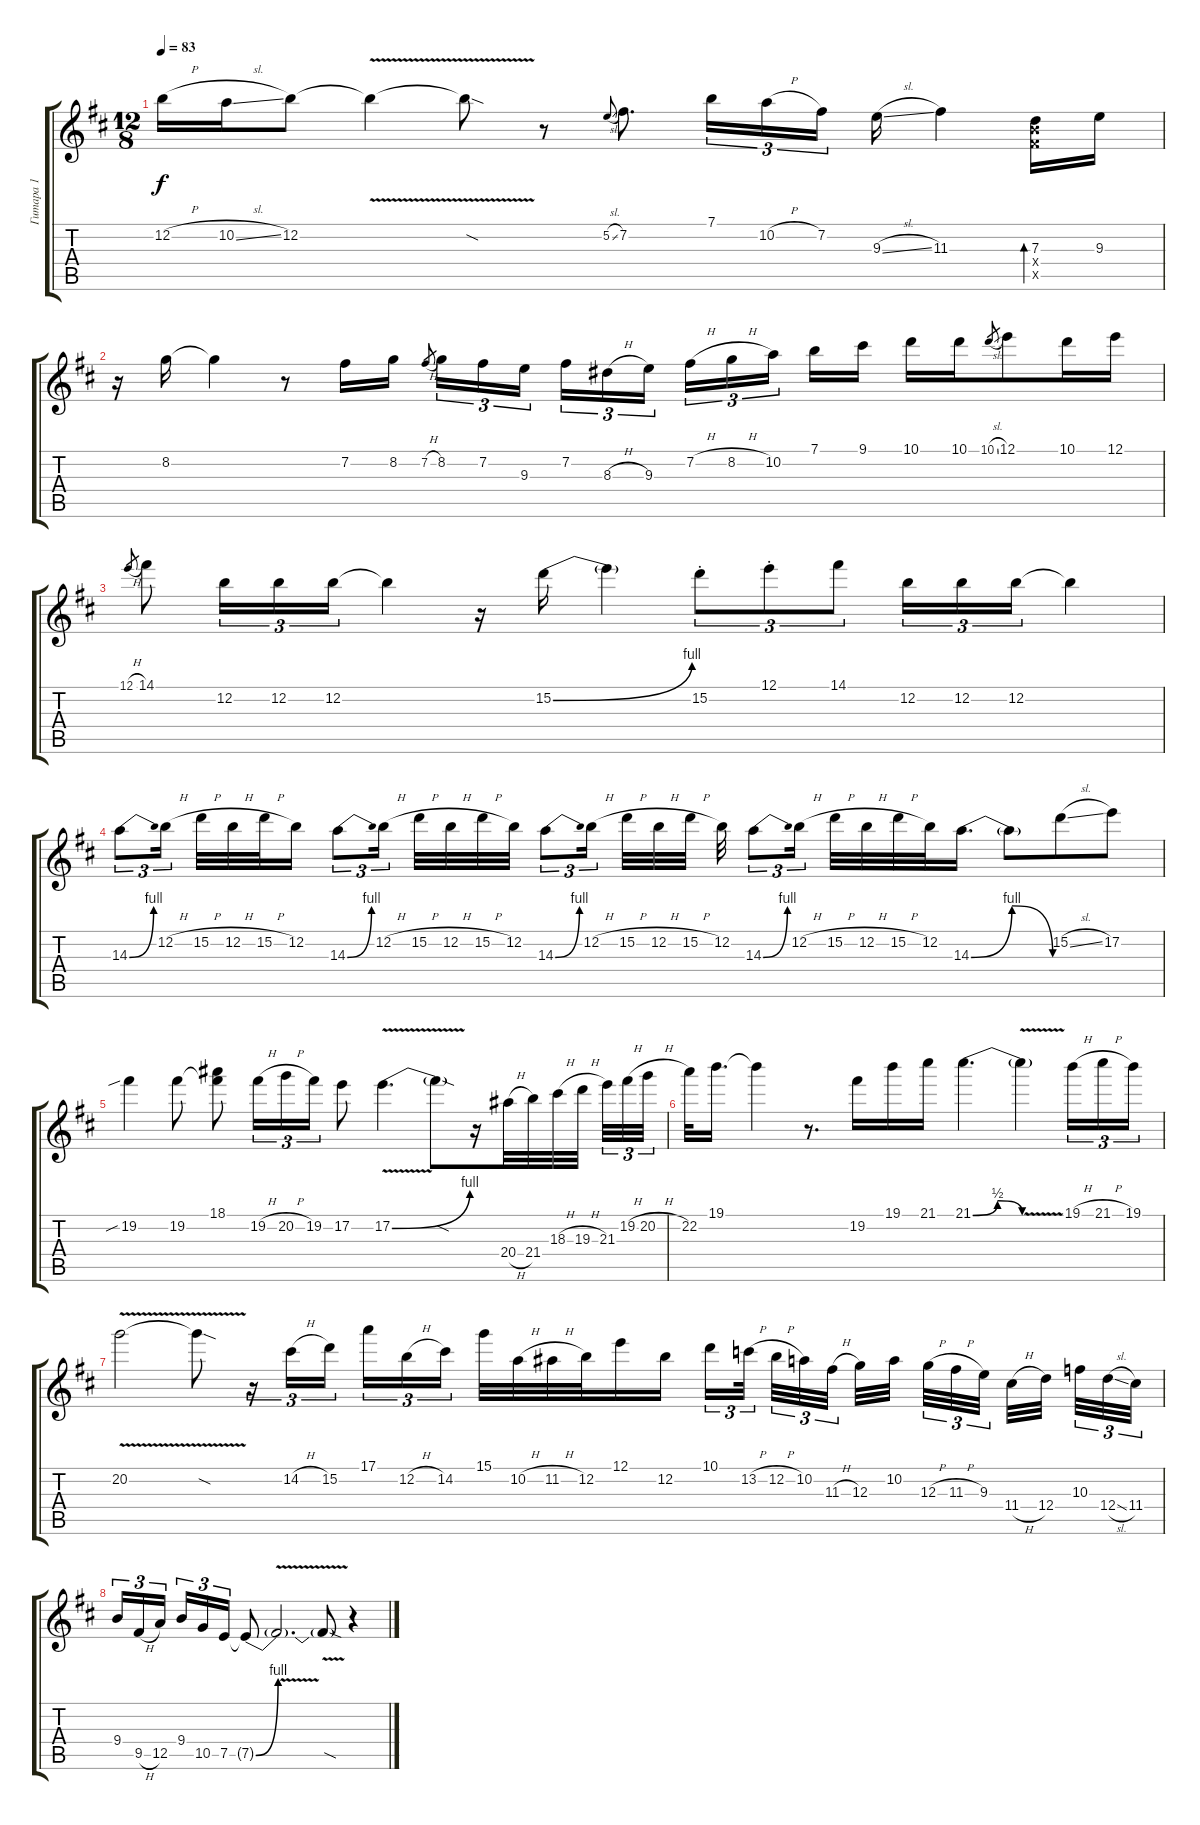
\track ("Гитара 1" "Гитара 1") {instrument overdrivenguitar}
\staff {score tabs}
\tuning (E4 B3 G3 D3 A2 E2) {hide}
\ts (12 8)
\tempo 83
\clef g2
\ks bminor
12.2{h}.16{dy f} 10.2{sl}.16 12.2.8 12.2{v t}.4 12.2{sod t}.8 r.8 5.2{sl}.8{gr onbeat} 7.2.8{d} 7.1.16{tu (3 2)} 10.2{h}.16{tu (3 2)} 7.2.16{tu (3 2) beam splitsecondary} 9.3{sl}.16 11.3.4 (7.3 9.4{x} 9.5{x}).16{bd 480} 9.3.16 |
r.16 8.2.16 8.2{t}.4 r.8 7.2.16 8.2.16 7.2{h}.8{gr beam splitsecondary} 8.2.16{tu (3 2)} 7.2.16{tu (3 2)} 9.3.16{tu (3 2)} 7.2.16{tu (3 2)} 8.3{h}.16{tu (3 2)} 9.3.16{tu (3 2) beam splitsecondary} 7.2{h}.16{tu (3 2)} 8.2{h}.16{tu (3 2)} 10.2.16{tu (3 2) beam splitsecondary} 7.1.16 9.1.16 10.1.16 10.1.16 10.1{sl}.8{gr} 12.1.8 10.1.16 12.1.16 |
12.1{h}.8{gr} 14.1.8 12.2.16{tu (3 2)} 12.2.16{tu (3 2)} 12.2.16{tu (3 2)} 12.2{t}.4 r.16 15.2{be (bend 0 0 60 4)}.16 15.2{t}.4 15.2{st}.8{tu (3 2)} 12.1{st}.8{tu (3 2)} 14.1.8{tu (3 2)} 12.2.16{tu (3 2)} 12.2.16{tu (3 2)} 12.2.16{tu (3 2)} 12.2{t}.4 |
14.3{be (bend 0 0 60 4)}.8{tu (3 2)} 12.2{h}.16{tu (3 2) beam splitsecondary} 15.2{h}.32 12.2{h}.32 15.2{h}.32 12.2.16 14.3{be (bend 0 0 60 4)}.8{tu (3 2)} 12.2{h}.16{tu (3 2)} 15.2{h}.32 12.2{h}.32 15.2{h}.32 12.2.32 14.3{be (bend 0 0 60 4)}.8{tu (3 2)} 12.2{h}.16{tu (3 2) beam splitsecondary} 15.2{h}.32 12.2{h}.32 15.2{h}.32 12.2.32 14.3{be (bend 0 0 60 4)}.8{tu (3 2)} 12.2{h}.16{tu (3 2) beam splitsecondary} 15.2{h}.32 12.2{h}.32 15.2{h}.32 12.2.32 14.3{be (bendrelease 0 0 28 4 51 4 60 0)}.16{d} 14.3{t}.8 15.2{sl}.8 17.2.8 |
19.2{sib}.4 19.2.8 (18.1 19.2{t}).8 19.2{h}.16{tu (3 2)} 20.2{h}.16{tu (3 2)} 19.2.16{tu (3 2)} 17.2.8 17.2{be (bend 0 0 60 4) v}.4{d} 17.2{sod t}.8 r.16{volume 10 instrument distortionguitar} 20.4{h}.32 21.4.32 18.3{h}.32 19.3{h}.32{beam splitsecondary} 21.3.32{tu (3 2)} 19.2{h}.32{tu (3 2)} 20.2{h}.32{tu (3 2)} |
22.2.32 19.1.16{d} 19.1{t}.4 r.8{d} 19.2.16 19.1.16 21.1.16 21.1{be (bendrelease 0 0 15 2 44 2 60 0)}.4{d} 21.1{v t}.4 19.1{h}.16{tu (3 2)} 21.1{h}.16{tu (3 2)} 19.1.16{tu (3 2)} |
20.2{v}.2 20.2{sod t}.8 r.16{tu (3 2)} 14.2{h}.16{tu (3 2)} 15.2.16{tu (3 2)} 17.1.16{tu (3 2)} 12.2{h}.16{tu (3 2)} 14.2.16{tu (3 2) beam splitsecondary} 15.1.32 10.2{h}.32 11.2{h}.32 12.2.32 12.1.16 12.2.16 10.1.16{tu (3 2)} 13.2{h}.32{tu (3 2) beam splitsecondary} 12.2{h}.32{tu (3 2)} 10.2.32{tu (3 2)} 11.3{h}.32{tu (3 2) beam splitsecondary} 12.3.32 10.2.32{beam splitsecondary} 12.3{h}.32{tu (3 2)} 11.3{h}.32{tu (3 2)} 9.3.32{tu (3 2) beam splitsecondary} 11.4{h}.32 12.4.32{beam splitsecondary} 10.3.32{tu (3 2)} 12.4{sl}.32{tu (3 2)} 11.4.32{tu (3 2)} |
9.4.16{tu (3 2)} 9.5{h}.16{tu (3 2)} 12.5.16{tu (3 2) beam splitsecondary} 9.4.16{tu (3 2)} 10.5.16{tu (3 2)} 7.5.16{tu (3 2)} 7.5{be (bend 0 0 60 4) t}.8 7.5{v t}.2{d} 7.5{sod t}.8 r.4
